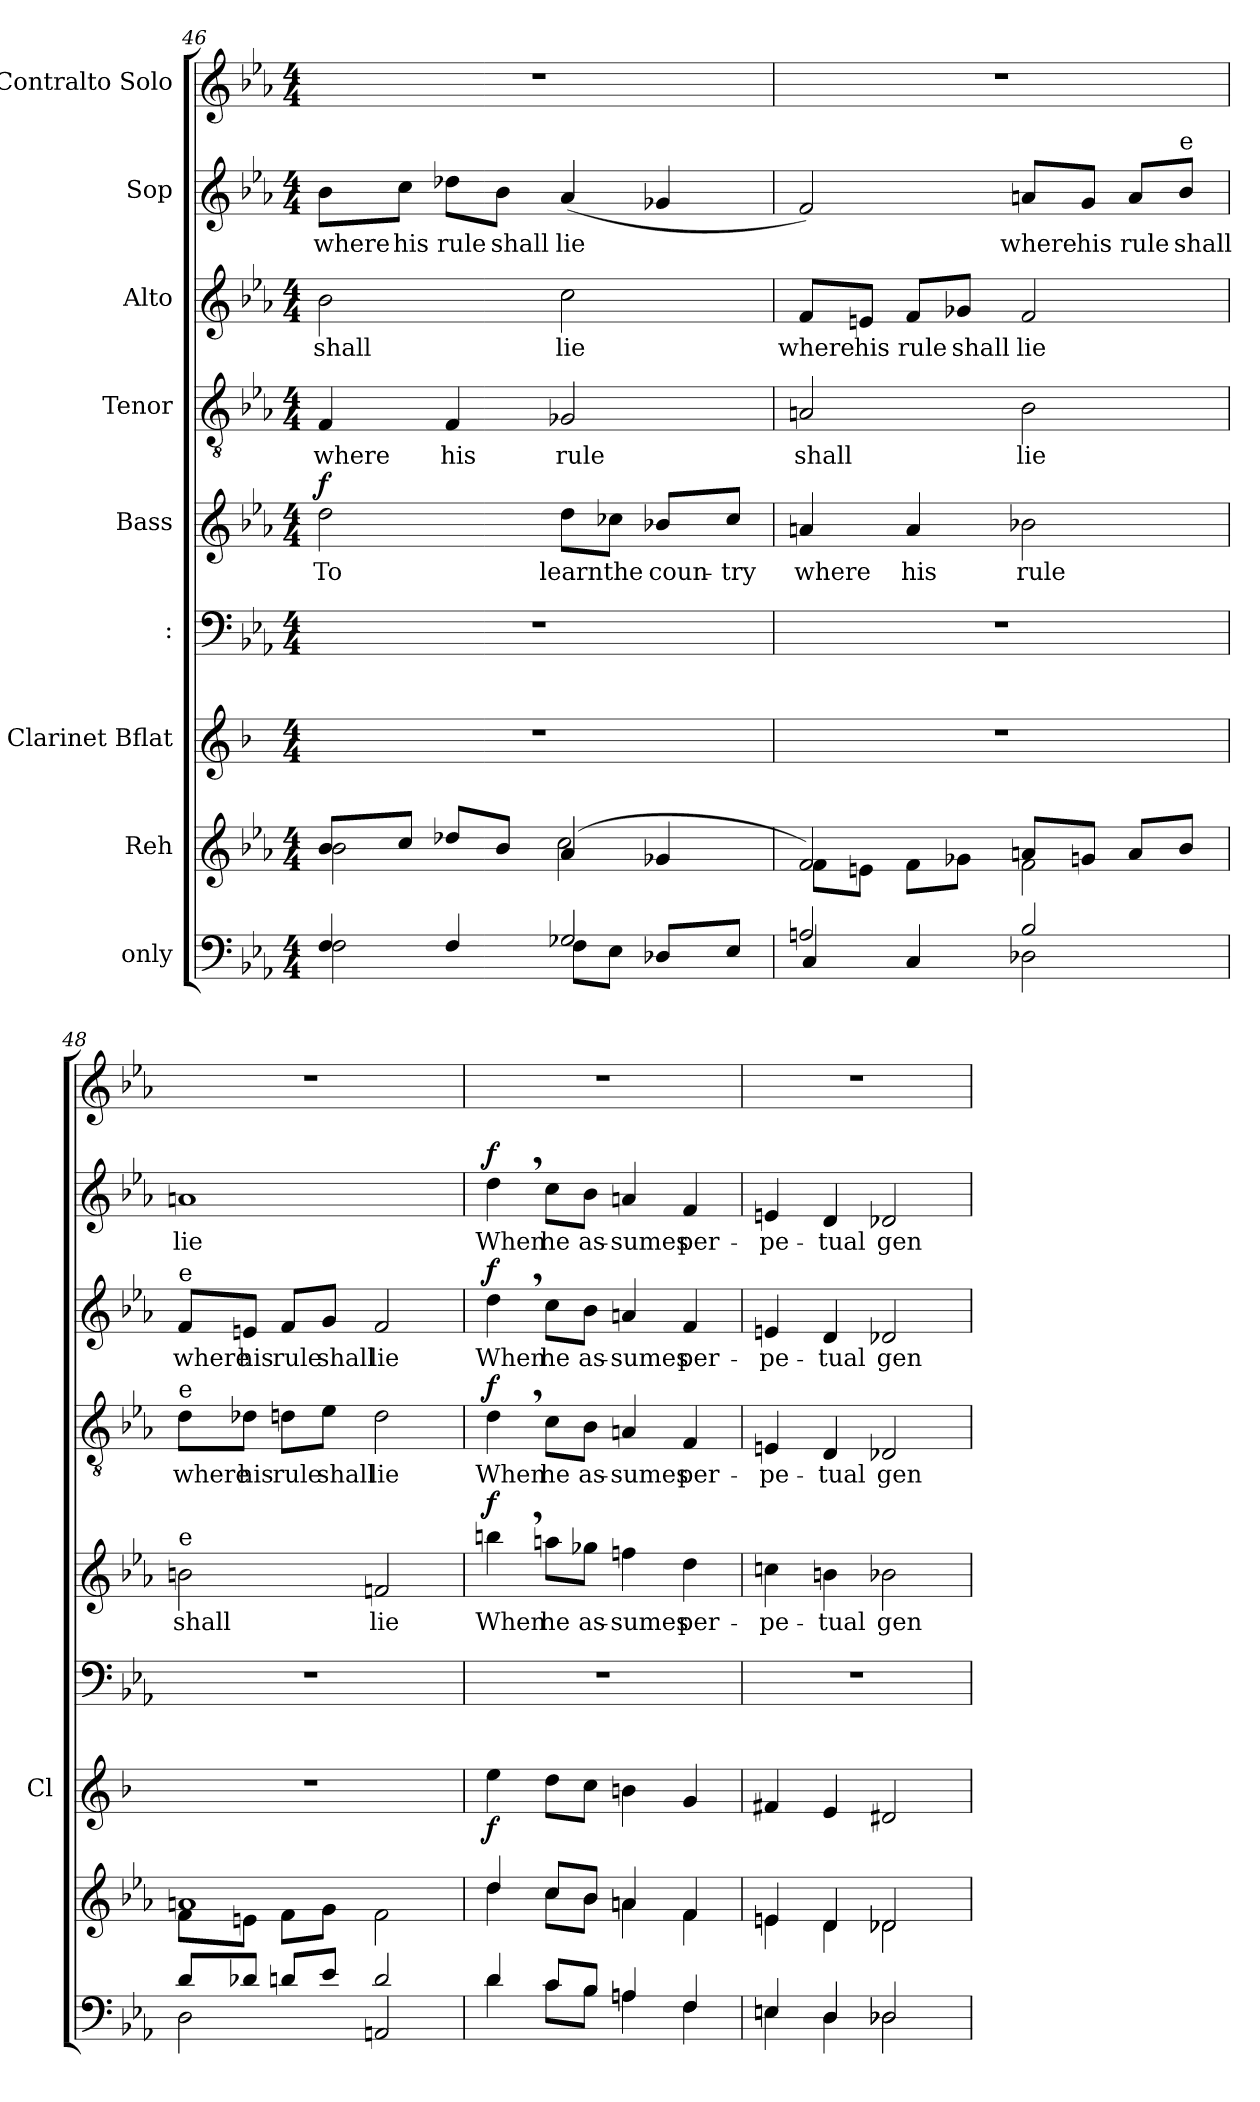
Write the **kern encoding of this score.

**kern	**kern	**kern	**dynam	**kern	**kern	**text	**dynam	**kern	**text	**dynam	**kern	**text	**dynam	**kern	**text	**dynam	**kern
*part9	*part8	*part7	*part7	*part6	*part5	*part5	*part5	*part4	*part4	*part4	*part3	*part3	*part3	*part2	*part2	*part2	*part1
*staff9	*staff8	*staff7	*staff7	*staff6	*staff5	*staff5	*staff5	*staff4	*staff4	*staff4	*staff3	*staff3	*staff3	*staff2	*staff2	*staff2	*staff1
*I"only	*I"Reh	*I"Clarinet Bflat	*	*I":	*I"Bass	*	*	*I"Tenor	*	*	*I"Alto	*	*	*I"Sop	*	*	*I"Contralto Solo
*	*	*I'Cl	*	*	*	*	*	*	*	*	*	*	*	*	*	*	*
*clefF4	*clefG2	*clefG2	*	*clefF4	*clefG2	*	*	*clefGv2	*	*	*clefG2	*	*	*clefG2	*	*	*clefG2
*	*	*ITrd1c2	*	*	*	*	*	*	*	*	*	*	*	*	*	*	*
*k[b-e-a-]	*k[b-e-a-]	*k[b-e-a-]	*	*k[b-e-a-]	*k[b-e-a-]	*	*	*k[b-e-a-]	*	*	*k[b-e-a-]	*	*	*k[b-e-a-]	*	*	*k[b-e-a-]
*E-:	*E-:	*E-:	*	*E-:	*E-:	*	*	*E-:	*	*	*E-:	*	*	*E-:	*	*	*E-:
*M4/4	*M4/4	*M4/4	*	*M4/4	*M4/4	*	*	*M4/4	*	*	*M4/4	*	*	*M4/4	*	*	*M4/4
=46	=46	=46	=46	=46	=46	=46	=46	=46	=46	=46	=46	=46	=46	=46	=46	=46	=46
*^	*^	*	*	*	*	*	*	*	*	*	*	*	*	*	*	*	*
!	!	!	!	!	!	!	!	!LO:LY:b	!LO:DY:a	!	!LO:LY:b	!	!	!LO:LY:b	!	!	!LO:LY:b	!	!
4F/	2F\	8b-/L	2b-\	1r	.	1r	2dd\	To	f	4F/	where	.	2b-\	shall	.	8b-\L	where	.	1r
!	!	!	!	!	!	!	!	!	!	!	!	!	!	!	!	!	!LO:LY:b	!	!
.	.	8cc/J	.	.	.	.	.	.	.	.	.	.	.	.	.	8cc\J	his	.	.
!	!	!	!	!	!	!	!	!	!	!	!LO:LY:b	!	!	!	!	!	!LO:LY:b	!	!
4F/	.	8dd-X/L	.	.	.	.	.	.	.	4F/	his	.	.	.	.	8dd-X\L	rule	.	.
!	!	!	!	!	!	!	!	!	!	!	!	!	!	!	!	!	!LO:LY:b	!	!
.	.	8b-/J	.	.	.	.	.	.	.	.	.	.	.	.	.	8b-\J	shall	.	.
!	!	!	!	!	!	!	!	!LO:LY:b	!	!	!LO:LY:b	!	!	!LO:LY:b	!	!	!LO:LY:b	!	!
2G-X/	8F\L	(>4a-/	2cc\	.	.	.	8dd\L	learn	.	2G-X/	rule	.	2cc\	lie	.	(>4a-/	lie	.	.
!	!	!	!	!	!	!	!	!LO:LY:b	!	!	!	!	!	!	!	!	!	!	!
.	8E-\J	.	.	.	.	.	8cc-\J	the	.	.	.	.	.	.	.	.	.	.	.
!	!	!	!	!	!	!	!	!LO:LY:b	!	!	!	!	!	!	!	!	!LO:LY:b	!	!
.	8D-X/L	4g-X/	.	.	.	.	8b-X/L	coun-	.	.	.	.	.	.	.	4g-X/	.	.	.
!	!	!	!	!	!	!	!	!LO:LY:b	!	!	!	!	!	!	!	!	!	!	!
.	8E-/J	.	.	.	.	.	8cc-/J	-try	.	.	.	.	.	.	.	.	.	.	.
=47	=47	=47	=47	=47	=47	=47	=47	=47	=47	=47	=47	=47	=47	=47	=47	=47	=47	=47	=47
!	!	!	!	!	!	!	!	!LO:LY:b	!	!	!LO:LY:b	!	!	!LO:LY:b	!	!	!LO:LY:b	!	!
2An/	4C/	2f/)	8f\L	1r	.	1r	4a/	where	.	2An/	shall	.	8f/L	where	.	2f/)	.	.	1r
!	!	!	!	!	!	!	!	!	!	!	!	!	!	!LO:LY:b	!	!	!	!	!
.	.	.	8en\J	.	.	.	.	.	.	.	.	.	8en/J	his	.	.	.	.	.
!	!	!	!	!	!	!	!	!LO:LY:b	!	!	!	!	!	!LO:LY:b	!	!	!	!	!
.	4C/	.	8f\L	.	.	.	4a/	his	.	.	.	.	8f/L	rule	.	.	.	.	.
!	!	!	!	!	!	!	!	!	!	!	!	!	!	!LO:LY:b	!	!	!	!	!
.	.	.	8g-X\J	.	.	.	.	.	.	.	.	.	8g-X/J	shall	.	.	.	.	.
!	!	!	!	!	!	!	!	!LO:LY:b	!	!	!LO:LY:b	!	!	!LO:LY:b	!	!	!LO:LY:b	!	!
2B-/	2D-X\	8an/L	2f\	.	.	.	2b-X\	rule	.	2B-\	lie	.	2f/	lie	.	8an/L	where	.	.
!	!	!	!	!	!	!	!	!	!	!	!	!	!	!	!	!	!LO:LY:b	!	!
.	.	8gn/J	.	.	.	.	.	.	.	.	.	.	.	.	.	8g/J	his	.	.
!	!	!	!	!	!	!	!	!	!	!	!	!	!	!	!	!	!LO:LY:b	!	!
.	.	8a/L	.	.	.	.	.	.	.	.	.	.	.	.	.	8a/L	rule	.	.
!	!	!	!	!	!	!	!	!	!	!	!	!	!	!	!	!LO:TX:a:t=e	!	!	!
!	!	!	!	!	!	!	!	!	!	!	!	!	!	!	!	!	!LO:LY:b	!	!
.	.	8b-/J	.	.	.	.	.	.	.	.	.	.	.	.	.	8b-/J	shall	.	.
=48	=48	=48	=48	=48	=48	=48	=48	=48	=48	=48	=48	=48	=48	=48	=48	=48	=48	=48	=48
!	!	!	!	!	!	!	!	!	!	!	!	!	!LO:TX:a:t=e	!	!	!	!	!	!
!	!	!	!	!	!	!	!	!	!	!LO:TX:a:t=e	!	!	!	!	!	!	!	!	!
!	!	!	!	!	!	!	!LO:TX:a:t=e	!	!	!	!	!	!	!	!	!	!	!	!
!	!	!	!	!	!	!	!	!LO:LY:b	!	!	!LO:LY:b	!	!	!LO:LY:b	!	!	!LO:LY:b	!	!
8d/L	2D\	1an	8f\L	1r	.	1r	2b\	shall	.	8d\L	where	.	8f/L	where	.	1an	lie	.	1r
!	!	!	!	!	!	!	!	!	!	!	!LO:LY:b	!	!	!LO:LY:b	!	!	!	!	!
8d-X/J	.	.	8en\J	.	.	.	.	.	.	8d-X\J	his	.	8en/J	his	.	.	.	.	.
!	!	!	!	!	!	!	!	!	!	!	!LO:LY:b	!	!	!LO:LY:b	!	!	!	!	!
8dn/L	.	.	8f\L	.	.	.	.	.	.	8dn\L	rule	.	8f/L	rule	.	.	.	.	.
!	!	!	!	!	!	!	!	!	!	!	!LO:LY:b	!	!	!LO:LY:b	!	!	!	!	!
8e-/J	.	.	8g\J	.	.	.	.	.	.	8e-\J	shall	.	8g/J	shall	.	.	.	.	.
!	!	!	!	!	!	!	!	!LO:LY:b	!	!	!LO:LY:b	!	!	!LO:LY:b	!	!	!	!	!
2d/	2AAn/	.	2f\	.	.	.	2fn/	lie	.	2d\	lie	.	2f/	lie	.	.	.	.	.
!!LO:PB:g=z
=49	=49	=49	=49	=49	=49	=49	=49	=49	=49	=49	=49	=49	=49	=49	=49	=49	=49	=49	=49
!	!	!	!	!	!LO:DY:b	!	!	!LO:LY:b	!LO:DY:b	!	!LO:LY:b	!LO:DY:b	!	!LO:LY:b	!LO:DY:b	!	!LO:LY:b	!LO:DY:b	!
4d/	4d\	4dd/	4dd\	4dd\	f	1r	4bb,>\	When	f	4d,>\	When	f	4dd,>\	When	f	4dd,>\	When	f	1r
!	!	!	!	!	!	!	!	!LO:LY:b	!	!	!LO:LY:b	!	!	!LO:LY:b	!	!	!LO:LY:b	!	!
8c/L	8c\L	8cc/L	8cc\L	8cc\L	.	.	8aa\L	he	.	8c\L	he	.	8cc\L	he	.	8cc\L	he	.	.
!	!	!	!	!	!	!	!	!LO:LY:b	!	!	!LO:LY:b	!	!	!LO:LY:b	!	!	!LO:LY:b	!	!
8B-/J	8B-\J	8b-/J	8b-\J	8b-\J	.	.	8gg-\J	as-	.	8B-\J	as-	.	8b-\J	as-	.	8b-\J	as-	.	.
!	!	!	!	!	!	!	!	!LO:LY:b	!	!	!LO:LY:b	!	!	!LO:LY:b	!	!	!LO:LY:b	!	!
4An/	4An\	4an/	4an\	4an\	.	.	4ffn\	-sumes	.	4An/	-sumes	.	4an/	-sumes	.	4an/	-sumes	.	.
!	!	!	!	!	!	!	!	!LO:LY:b	!	!	!LO:LY:b	!	!	!LO:LY:b	!	!	!LO:LY:b	!	!
4F/	4F\	4f/	4f\	4f/	.	.	4dd\	per-	.	4F/	per-	.	4f/	per-	.	4f/	per-	.	.
=50	=50	=50	=50	=50	=50	=50	=50	=50	=50	=50	=50	=50	=50	=50	=50	=50	=50	=50	=50
!	!	!	!	!	!	!	!	!LO:LY:b	!	!	!LO:LY:b	!	!	!LO:LY:b	!	!	!LO:LY:b	!	!
4En/	4En\	4en/	4en\	4en/	.	1r	4ccn\	-pe-	.	4En/	-pe-	.	4en/	-pe-	.	4en/	-pe-	.	1r
!	!	!	!	!	!	!	!	!LO:LY:b	!	!	!LO:LY:b	!	!	!LO:LY:b	!	!	!LO:LY:b	!	!
4D/	4D\	4d/	4d\	4d/	.	.	4b\	-tual	.	4D/	-tual	.	4d/	-tual	.	4d/	-tual	.	.
!	!	!	!	!	!	!	!	!LO:LY:b	!	!	!LO:LY:b	!	!	!LO:LY:b	!	!	!LO:LY:b	!	!
2D-X/	2D-X\	2d-X/	2d-X\	2c#X/	.	.	2b-X\	gen-	.	2D-X/	gen-	.	2d-X/	gen-	.	2d-X/	gen-	.	.
*v	*v	*	*	*	*	*	*	*	*	*	*	*	*	*	*	*	*	*	*
*	*v	*v	*	*	*	*	*	*	*	*	*	*	*	*	*	*	*	*
=	=	=	=	=	=	=	=	=	=	=	=	=	=	=	=	=	=
*-	*-	*-	*-	*-	*-	*-	*-	*-	*-	*-	*-	*-	*-	*-	*-	*-	*-
